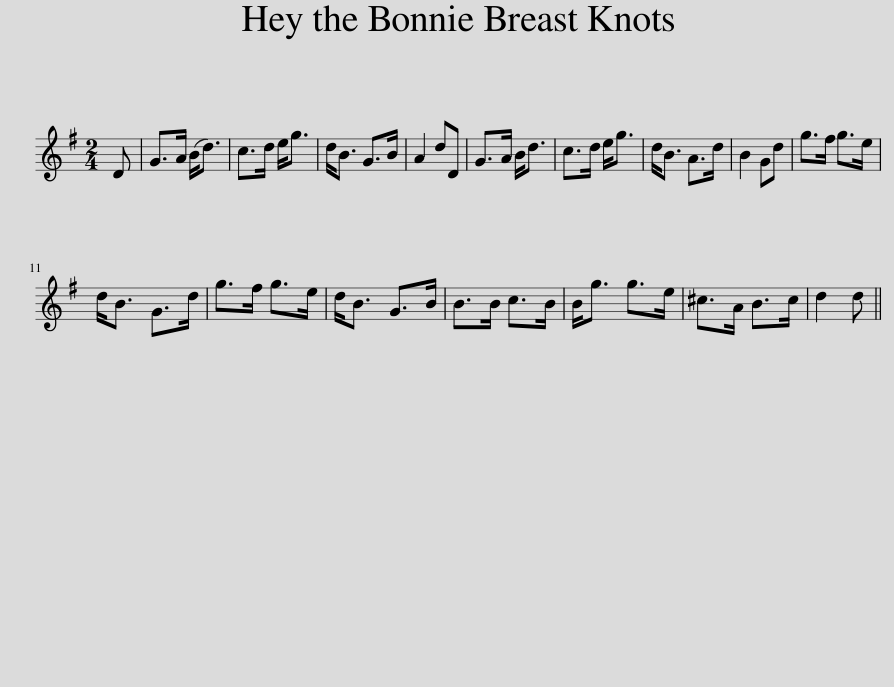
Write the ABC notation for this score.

X:1
L:1/8
M:2/4
I:linebreak $
K:G
V:1 treble
V:1
 D | G>A (B<d) | c>d e<g | d<B G>B | A2 dD | %5
 G>A B<d | c>d e<g | d<B A>d | B2 Gd | g>f g>e |$ %10
 d<B G>d | g>f g>e | d<B G>B | B>B c>B | B<g g>e | %15
 ^c>A B>c | d2 d || %17
